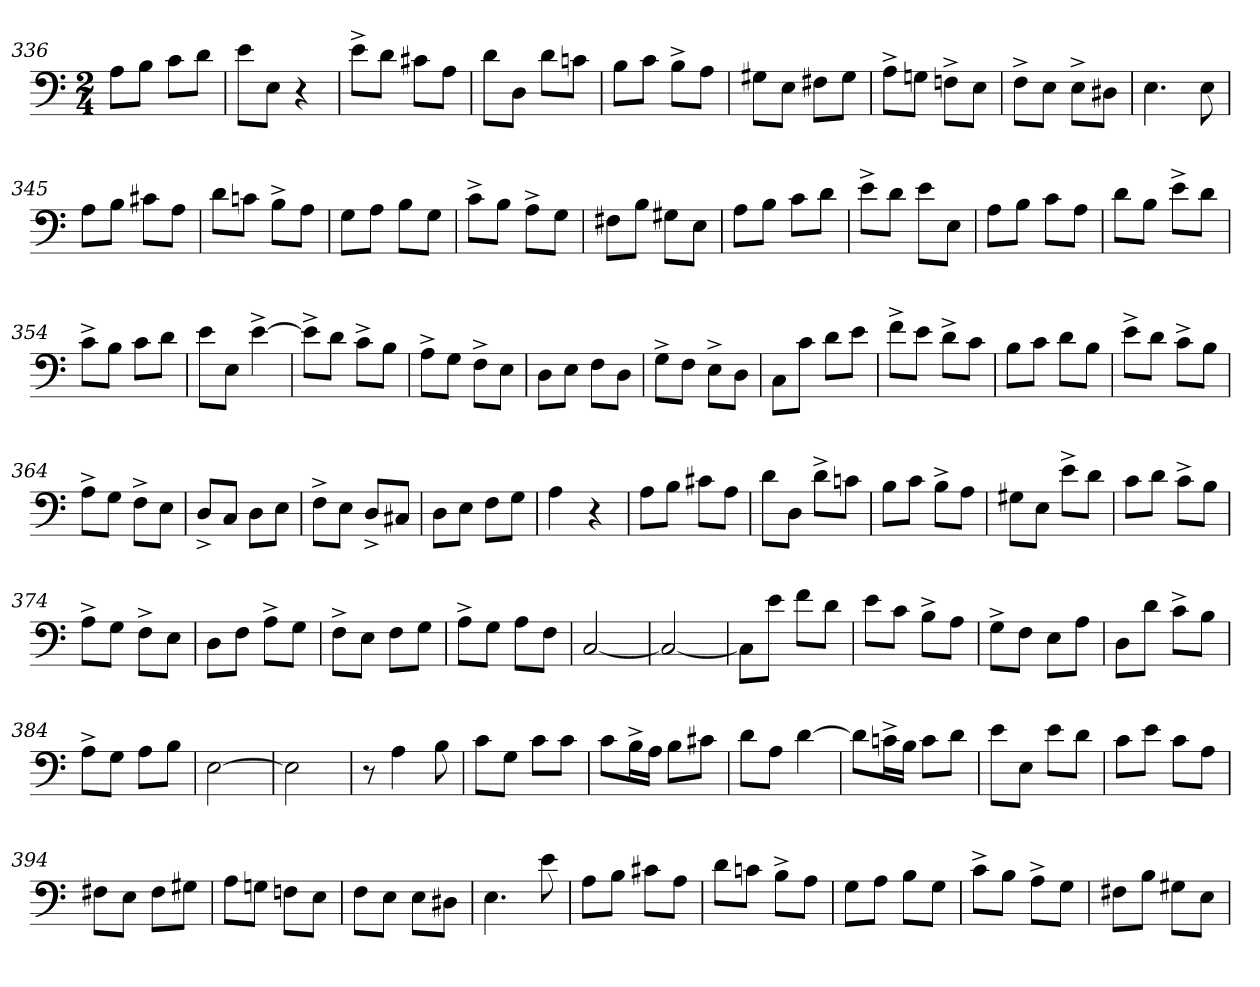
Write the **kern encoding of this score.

**kern
*part1
*staff1
*clefF4
*k[]
*C:
*M2/4
=336
8A\L
8B\J
8c\L
8d\J
=337
8e\L
8E\J
4r
=338
8e^<\L
8d\J
8c#X\L
8A\J
=339
8d\L
8D\J
8d\L
8cn\J
=340
8B\L
8c\J
8B^<\L
8A\J
!!LO:LB:g=z
=341
8G#X\L
8E\J
8F#X\L
8G#\J
=342
8A^<\L
8Gn\J
8Fn^<\L
8E\J
=343
8F^<\L
8E\J
8E^<\L
8D#X\J
=344
4.E\
8E\
=345
8A\L
8B\J
8c#X\L
8A\J
=346
8d\L
8cn\J
8B^<\L
8A\J
=347
8G\L
8A\J
8B\L
8G\J
=348
8c^<\L
8B\J
8A^<\L
8G\J
!!LO:LB:g=z
=349
8F#X\L
8B\J
8G#X\L
8E\J
=350
8A\L
8B\J
8c\L
8d\J
=351
8e^<\L
8d\J
8e\L
8E\J
=352
8A\L
8B\J
8c\L
8A\J
=353
8d\L
8B\J
8e^<\L
8d\J
=354
8c^<\L
8B\J
8c\L
8d\J
=355
8e\L
8E\J
[>4e^<\
=356
8e^<\L]
8d\J
8c^<\L
8B\J
!!LO:LB:g=z
=357
8A^<\L
8G\J
8F^<\L
8E\J
=358
8D\L
8E\J
8F\L
8D\J
=359
8G^<\L
8F\J
8E^<\L
8D\J
=360
8C\L
8c\J
8d\L
8e\J
=361
8f^<\L
8e\J
8d^<\L
8c\J
=362
8B\L
8c\J
8d\L
8B\J
=363
8e^<\L
8d\J
8c^<\L
8B\J
=364
8A^<\L
8G\J
8F^<\L
8E\J
!!LO:LB:g=z
=365
8D^</L
8C/J
8D\L
8E\J
=366
8F^<\L
8E\J
8D^</L
8C#X/J
=367
8D\L
8E\J
8F\L
8G\J
=368
4A\
4r
=369
8A\L
8B\J
8c#X\L
8A\J
=370
8d\L
8D\J
8d^<\L
8cn\J
=371
8B\L
8c\J
8B^<\L
8A\J
=372
8G#X\L
8E\J
8e^<\L
8d\J
!!LO:LB:g=z
=373
8c\L
8d\J
8c^<\L
8B\J
=374
8A^<\L
8G\J
8F^<\L
8E\J
=375
8D\L
8F\J
8A^<\L
8G\J
=376
8F^<\L
8E\J
8F\L
8G\J
=377
8A^<\L
8G\J
8A\L
8F\J
=378
[<2C/
=379
2C/_
=380
8C\L]
8e\J
8f\L
8d\J
=381
8e\L
8c\J
8B^<\L
8A\J
!!LO:PB:g=z
=382
8G^<\L
8F\J
8E\L
8A\J
=383
8D\L
8d\J
8c^<\L
8B\J
=384
8A^<\L
8G\J
8A\L
8B\J
=385
[>2E\
=386
2E\]
=387
8r
4A\
8B\
=388
8c\L
8G\J
8c\L
8c\J
=389
8c\L
16B^>\L
16A\JJ
8B\L
8c#X\J
=390
8d\L
8A\J
[<4d\
!!LO:LB:g=z
=391
8d\L]
16cn^>\L
16B\JJ
8c\L
8d\J
=392
8e\L
8E\J
8e\L
8d\J
=393
8c\L
8e\J
8c\L
8A\J
=394
8F#X\L
8E\J
8F#\L
8G#X\J
=395
8A\L
8Gn\J
8Fn\L
8E\J
=396
8F\L
8E\J
8E\L
8D#X\J
=397
4.E\
8e\
!!LO:LB:g=z
=398
8A\L
8B\J
8c#X\L
8A\J
=399
8d\L
8cn\J
8B^<\L
8A\J
=400
8G\L
8A\J
8B\L
8G\J
=401
8c^<\L
8B\J
8A^<\L
8G\J
=402
8F#X\L
8B\J
8G#X\L
8E\J
=
*-
